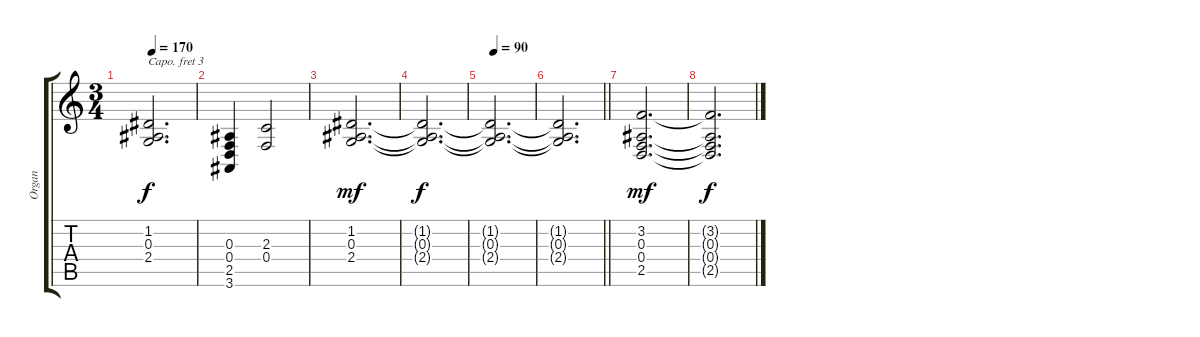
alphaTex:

\track ("Organ" "Organ") {instrument drawbarorgan}
\staff {score tabs}
\capo 3
\tuning (E4 B3 G3 D3 A2 E2) {hide}
\ts (3 4)
\tempo 170
\clef g2
\ks c
(1.2{t} 0.3{t} 2.4{t}).2{d dy f} |
(0.3 0.4 2.5 3.6).4 (2.3 0.4).2 |
(1.2 0.3 2.4).2{d dy mf} |
(1.2{t} 0.3{t} 2.4{t}).2{d dy f} |
\tempo 90
(1.2{t} 0.3{t} 2.4{t}).2{d} |
\barLineRight lightlight
(1.2{t} 0.3{t} 2.4{t}).2{d} |
(3.2 0.3 0.4 2.5).2{d dy mf} |
(3.2{t} 0.3{t} 0.4{t} 2.5{t}).2{d dy f}
